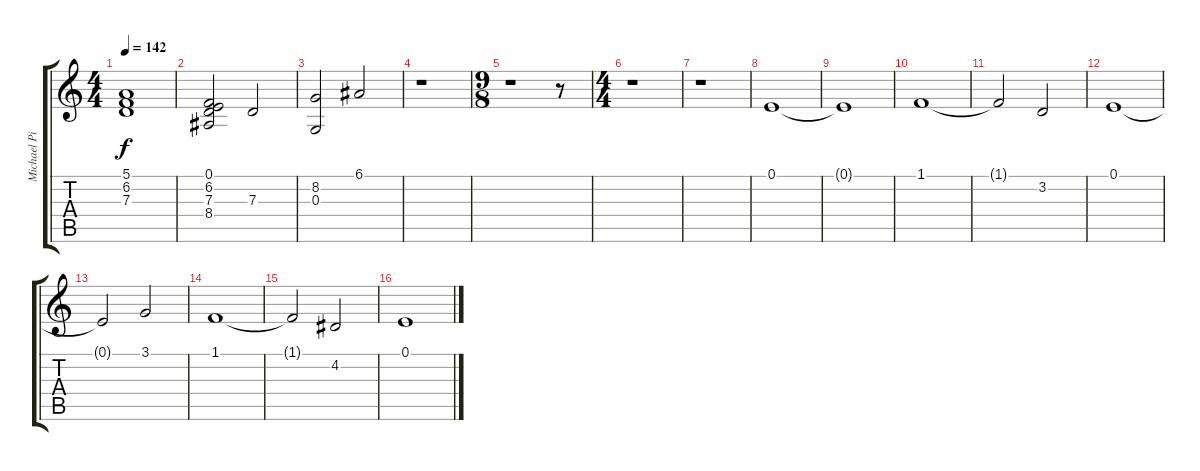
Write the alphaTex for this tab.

\track ("Michael Pinnella (strings)" "Michael Pi") {instrument stringensemble1}
\staff {score tabs}
\tuning (E4 B3 G3 D3 A2 E2) {hide}
\ts (4 4)
\tempo 142
\clef g2
\ks c
(5.1{t} 6.2{t} 7.3{t}).1{dy f} |
(0.1 6.2 7.3 8.4).2 7.3.2 |
(8.2 0.3).2 6.1.2 |
r.1 |
\ts (9 8)
r.1 r.8 |
\ts (4 4)
r.1 |
r.1 |
0.1.1{volume 16 balance 8} |
0.1{t}.1 |
1.1.1 |
1.1{t}.2 3.2.2 |
0.1.1 |
0.1{t}.2 3.1.2 |
1.1.1 |
1.1{t}.2 4.2.2 |
0.1.1
